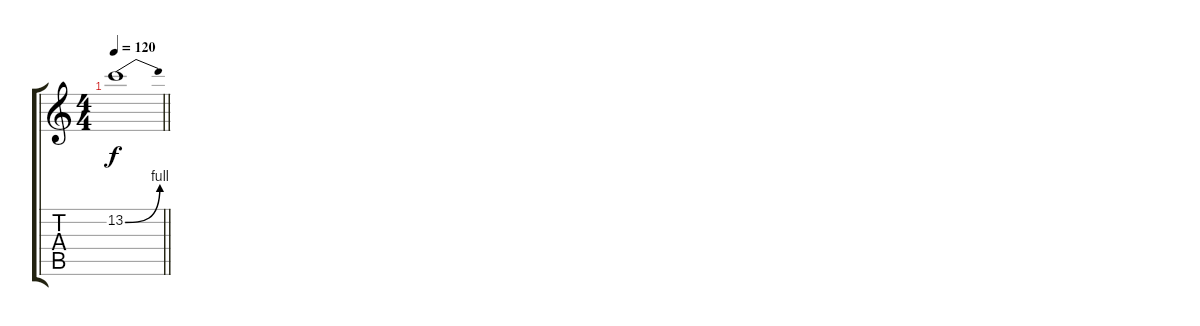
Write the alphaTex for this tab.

\track "" {instrument distortionguitar}
\staff {score tabs}
\tuning (E4 B3 G3 D3 A2 E2) {hide}
\ts (4 4)
\tempo 120
\clef g2
\barLineRight lightlight
\ks c
13.2{be (bend 0 0 60 4)}.1{dy f}
